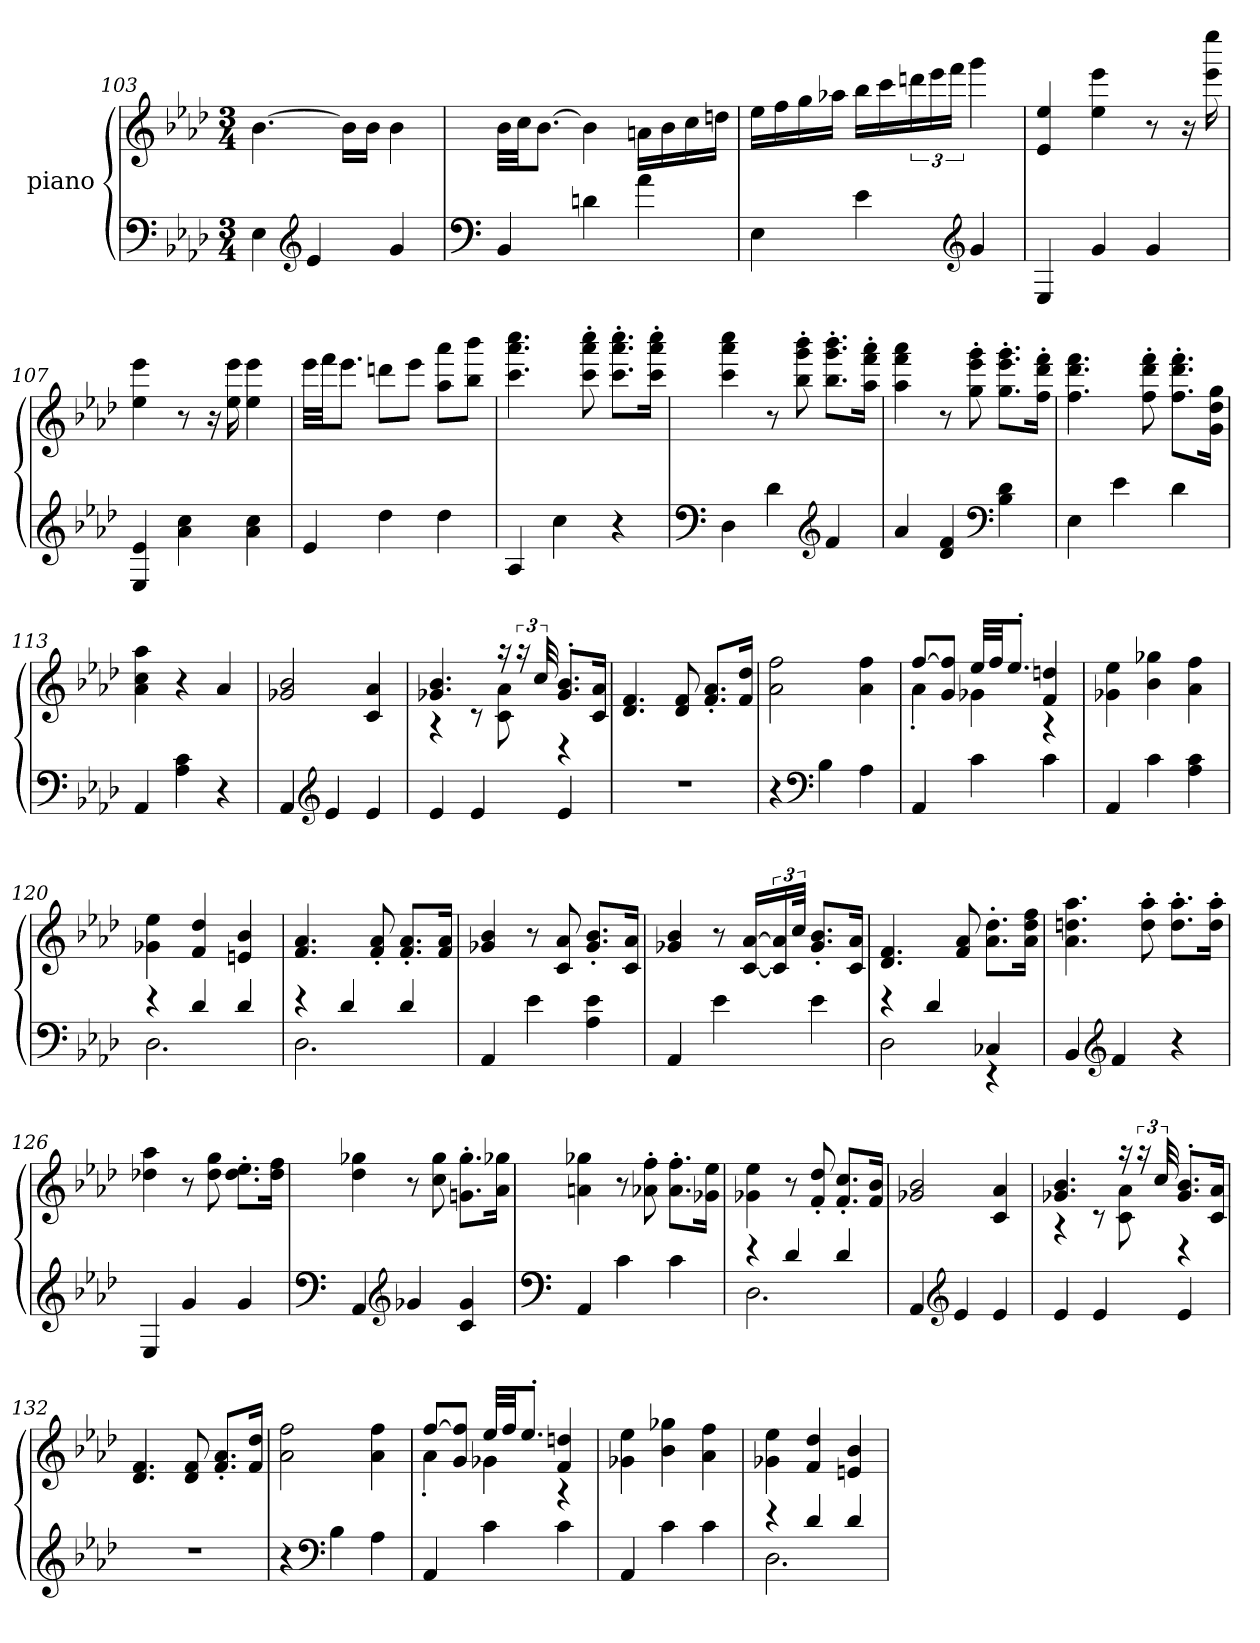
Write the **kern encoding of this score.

**kern	**kern
*part2	*part1
*staff2	*staff1
*I"piano	*I"piano
*clefF4	*clefG2
*k[b-e-a-d-]	*k[b-e-a-d-]
*M3/4	*M3/4
=103	=103
4E-\	[4.b-\
*clefG2	*
4e-/	.
.	16b-\LL]
.	16b-\JJ
4g/	4b-\
=104	=104
*clefF4	*
4BB-/	32b-\LLL
.	32cc\JJ
.	[8.b-\J
4dn\	4b-\]
4a-\	16an\LL
.	16b-\
.	16cc\
.	16ddn\JJ
=105	=105
4E-\	16ee-\LL
.	16ff\
.	16gg\
.	16aa-X\JJ
4e-\	16bb-\LL
.	16ccc\
.	24dddn\
.	24eee-\
.	24fff\JJ
*clefG2	*
4g/	4ggg\
=106	=106
4E-/	4e-/ 4ee-/
4g/	4ee-\ 4eee-\
4g/	8r
.	16r
.	16eee-\ 16eeee-\
=107	=107
4E-/ 4e-/	4ee-\ 4eee-\
4a-\ 4cc\	8r
.	16r
.	16ee-\ 16eee-\
4a-\ 4cc\	4ee-\ 4eee-\
=108	=108
4e-/	32eee-\LLL
.	32fff\JJ
.	8.eee-\J
4dd-\	8dddn\L
.	8eee-\J
4dd-\	8aa-\ 8aaa-\L
.	8bb-\ 8bbb-\J
=109	=109
4A-/	4.ccc\ 4.aaa-\ 4.cccc\
4cc\	.
.	8ccc\'> 8aaa-\'> 8cccc\'>
4r	8.ccc\'> 8.aaa-\'> 8.cccc\'>L
.	16ccc\'> 16aaa-\'> 16cccc\'>Jk
=110	=110
*clefF4	*
4D-\	4ccc\ 4aaa-\ 4cccc\
4d-\	8r
.	8bb-\'> 8ggg\'> 8bbb-\'>
*clefG2	*
4f/	8.bb-\'> 8.ggg\'> 8.bbb-\'>L
.	16aa-\'> 16fff\'> 16aaa-\'>Jk
=111	=111
4a-/	4aa-\ 4fff\ 4aaa-\
4d-/ 4f/	8r
.	8gg\'> 8eee-\'> 8ggg\'>
*clefF4	*
4B-\ 4d-\	8.gg\'> 8.eee-\'> 8.ggg\'>L
.	16ff\'> 16ddd-\'> 16fff\'>Jk
=112	=112
4E-\	4.ff\ 4.ddd-\ 4.fff\
4e-\	.
.	8ff\'> 8ddd-\'> 8fff\'>
4d-\	8.ff\'> 8.ddd-\'> 8.fff\'>L
.	16g\ 16dd-\ 16gg\Jk
=113	=113
4AA-/	4a-\ 4cc\ 4aa-\
4A-\ 4c\	4r
4r	4a-/
=114	=114
4AA-/	2g-X/ 2b-/
*clefG2	*
4e-/	.
4e-/	4c/ 4a-/
=115	=115
*	*^
4e-/	4.g-X/ 4.b-/	4r
4e-/	.	8r
.	16r	8c\ 8a-\
.	24r	.
.	48cc/	.
4e-/	8.g-/'> 8.b-/'>L	4r
.	16c/ 16a-/Jk	.
*	*v	*v
=116	=116
2.r	4.d-/ 4.f/
.	8d-/ 8f/
.	8.f/'> 8.a-/'>L
.	16f/ 16dd-/Jk
=117	=117
4r	2a-\ 2ff\
*clefF4	*
4B-\	.
4A-\	4a-\ 4ff\
=118	=118
*	*^
4AA-/	[8ff/L	4a-'>\
.	8g/ 8ff/]J	.
4c\	32ee-/LLL	4g-X\
.	32ff/JJ	.
.	8.ee-'>/J	.
4c\	4f/ 4ddn/	4r
*	*v	*v
=119	=119
4AA-/	4g-X\ 4ee-\
4c\	4b-\ 4gg-\
4A-\ 4c\	4a-\ 4ff\
=120	=120
*^	*
4r	2.D-\	4g-X\ 4ee-\
4d-/	.	4f/ 4dd-/
4d-/	.	4en/ 4b-/
=121	=121	=121
4r	2.D-\	4.f/ 4.a-/
4d-/	.	.
.	.	8f/'> 8a-/'>
4d-/	.	8.f/'> 8.a-/'>L
.	.	16f/ 16a-/Jk
*v	*v	*
=122	=122
4AA-/	4g-X/ 4b-/
4e-\	8r
.	8c/ 8a-/
4A-\ 4e-\	8.g-/'> 8.b-/'>L
.	16c/ 16a-/Jk
=123	=123
4AA-/	4g-X/ 4b-/
4e-\	8r
.	[16c/ [16a-/LL
.	24c/] 24a-/]
.	48cc/JJk
4e-\	8.g-/'> 8.b-/'>L
.	16c/ 16a-/Jk
=124	=124
*^	*
4r	2D-\	4.d-/ 4.f/
4d-/	.	.
.	.	8f/ 8a-/
4C-X/	4r	8.a-\'> 8.dd-\'>L
.	.	16a-\ 16dd-\ 16ff\Jk
*v	*v	*
=125	=125
4BB-/	4.a-\ 4.ddn\ 4.aa-\
*clefG2	*
4f/	.
.	8dd\'> 8aa-\'>
4r	8.dd\'> 8.aa-\'>L
.	16dd\'> 16aa-\'>Jk
=126	=126
4E-/	4dd-X\ 4aa-\
4g/	8r
.	8dd-\ 8gg\
4g/	8.dd-\'> 8.ee-\'>L
.	16dd-\ 16ff\Jk
=127	=127
*clefF4	*
4AA-/	4dd-\ 4gg-X\
*clefG2	*
4g-X/	8r
.	8cc\ 8gg-\
4c/ 4g-/	8.gn\'> 8.gg-\'>L
.	16a-\ 16gg-X\Jk
=128	=128
*clefF4	*
4AA-/	4an\ 4gg-X\
4c\	8r
.	8a-X\'> 8ff\'>
4c\	8.a-\'> 8.ff\'>L
.	16g-\ 16ee-\Jk
=129	=129
*^	*
4r	2.D-\	4g-X\ 4ee-\
4d-/	.	8r
.	.	8f/'> 8dd-/'>
4d-/	.	8.f/'> 8.cc/'>L
.	.	16f/ 16b-/Jk
*v	*v	*
=130	=130
4AA-/	2g-X/ 2b-/
*clefG2	*
4e-/	.
4e-/	4c/ 4a-/
=131	=131
*	*^
4e-/	4.g-X/ 4.b-/	4r
4e-/	.	8r
.	16r	8c\ 8a-\
.	24r	.
.	48cc/	.
4e-/	8.g-/'> 8.b-/'>L	4r
.	16c/ 16a-/Jk	.
*	*v	*v
=132	=132
2.r	4.d-/ 4.f/
.	8d-/ 8f/
.	8.f/'> 8.a-/'>L
.	16f/ 16dd-/Jk
=133	=133
4r	2a-\ 2ff\
*clefF4	*
4B-\	.
4A-\	4a-\ 4ff\
=134	=134
*	*^
4AA-/	[8ff/L	4a-'>\
.	8g/ 8ff/]J	.
4c\	32ee-/LLL	4g-X\
.	32ff/JJ	.
.	8.ee-'>/J	.
4c\	4f/ 4ddn/	4r
*	*v	*v
=135	=135
4AA-/	4g-X\ 4ee-\
4c\	4b-\ 4gg-\
4c\	4a-\ 4ff\
=136	=136
*^	*
4r	2.D-\	4g-X\ 4ee-\
4d-/	.	4f/ 4dd-/
4d-/	.	4en/ 4b-/
*v	*v	*
=	=
*-	*-
